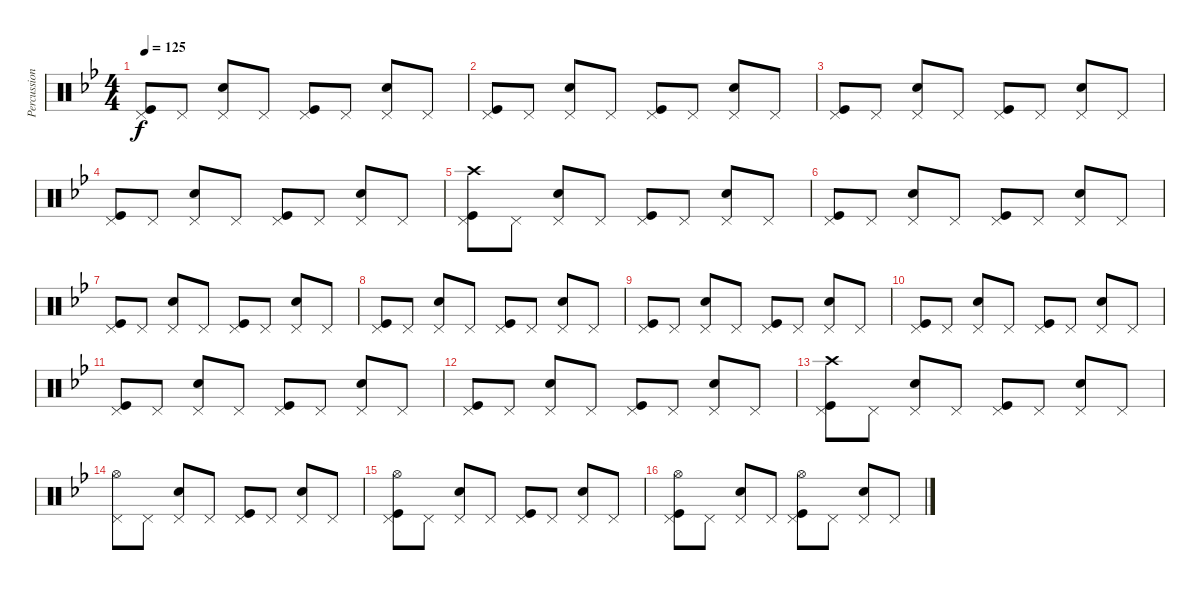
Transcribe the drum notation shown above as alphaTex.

\track ("Percussion" "Percussion") {instrument percussion}
\staff {score}
\articulation defaults
\ts (4 4)
\tempo 125
\clef neutral
\ks bb
("Kick (hit)" "Pedal Hi-Hat (hit)").8{dy f} "Pedal Hi-Hat (hit)".8 ("Snare (hit) 2" "Pedal Hi-Hat (hit)").8 "Pedal Hi-Hat (hit)".8 ("Kick (hit)" "Pedal Hi-Hat (hit)").8 "Pedal Hi-Hat (hit)".8 ("Snare (hit) 2" "Pedal Hi-Hat (hit)").8 "Pedal Hi-Hat (hit)".8 |
("Kick (hit)" "Pedal Hi-Hat (hit)").8 "Pedal Hi-Hat (hit)".8 ("Snare (hit) 2" "Pedal Hi-Hat (hit)").8 "Pedal Hi-Hat (hit)".8 ("Kick (hit)" "Pedal Hi-Hat (hit)").8 "Pedal Hi-Hat (hit)".8 ("Snare (hit) 2" "Pedal Hi-Hat (hit)").8 "Pedal Hi-Hat (hit)".8 |
("Kick (hit)" "Pedal Hi-Hat (hit)").8 "Pedal Hi-Hat (hit)".8 ("Snare (hit) 2" "Pedal Hi-Hat (hit)").8 "Pedal Hi-Hat (hit)".8 ("Kick (hit)" "Pedal Hi-Hat (hit)").8 "Pedal Hi-Hat (hit)".8 ("Snare (hit) 2" "Pedal Hi-Hat (hit)").8 "Pedal Hi-Hat (hit)".8 |
("Kick (hit)" "Pedal Hi-Hat (hit)").8 "Pedal Hi-Hat (hit)".8 ("Snare (hit) 2" "Pedal Hi-Hat (hit)").8 "Pedal Hi-Hat (hit)".8 ("Kick (hit)" "Pedal Hi-Hat (hit)").8 "Pedal Hi-Hat (hit)".8 ("Snare (hit) 2" "Pedal Hi-Hat (hit)").8 "Pedal Hi-Hat (hit)".8 |
("Crash high (hit)" "Kick (hit)" "Pedal Hi-Hat (hit)").8 "Pedal Hi-Hat (hit)".8 ("Snare (hit) 2" "Pedal Hi-Hat (hit)").8 "Pedal Hi-Hat (hit)".8 ("Kick (hit)" "Pedal Hi-Hat (hit)").8 "Pedal Hi-Hat (hit)".8 ("Snare (hit) 2" "Pedal Hi-Hat (hit)").8 "Pedal Hi-Hat (hit)".8 |
("Kick (hit)" "Pedal Hi-Hat (hit)").8 "Pedal Hi-Hat (hit)".8 ("Snare (hit) 2" "Pedal Hi-Hat (hit)").8 "Pedal Hi-Hat (hit)".8 ("Kick (hit)" "Pedal Hi-Hat (hit)").8 "Pedal Hi-Hat (hit)".8 ("Snare (hit) 2" "Pedal Hi-Hat (hit)").8 "Pedal Hi-Hat (hit)".8 |
("Kick (hit)" "Pedal Hi-Hat (hit)").8 "Pedal Hi-Hat (hit)".8 ("Snare (hit) 2" "Pedal Hi-Hat (hit)").8 "Pedal Hi-Hat (hit)".8 ("Kick (hit)" "Pedal Hi-Hat (hit)").8 "Pedal Hi-Hat (hit)".8 ("Snare (hit) 2" "Pedal Hi-Hat (hit)").8 "Pedal Hi-Hat (hit)".8 |
("Kick (hit)" "Pedal Hi-Hat (hit)").8 "Pedal Hi-Hat (hit)".8 ("Snare (hit) 2" "Pedal Hi-Hat (hit)").8 "Pedal Hi-Hat (hit)".8 ("Kick (hit)" "Pedal Hi-Hat (hit)").8 "Pedal Hi-Hat (hit)".8 ("Snare (hit) 2" "Pedal Hi-Hat (hit)").8 "Pedal Hi-Hat (hit)".8 |
("Kick (hit)" "Pedal Hi-Hat (hit)").8 "Pedal Hi-Hat (hit)".8 ("Snare (hit) 2" "Pedal Hi-Hat (hit)").8 "Pedal Hi-Hat (hit)".8 ("Kick (hit)" "Pedal Hi-Hat (hit)").8 "Pedal Hi-Hat (hit)".8 ("Snare (hit) 2" "Pedal Hi-Hat (hit)").8 "Pedal Hi-Hat (hit)".8 |
("Kick (hit)" "Pedal Hi-Hat (hit)").8 "Pedal Hi-Hat (hit)".8 ("Snare (hit) 2" "Pedal Hi-Hat (hit)").8 "Pedal Hi-Hat (hit)".8 ("Kick (hit)" "Pedal Hi-Hat (hit)").8 "Pedal Hi-Hat (hit)".8 ("Snare (hit) 2" "Pedal Hi-Hat (hit)").8 "Pedal Hi-Hat (hit)".8 |
("Kick (hit)" "Pedal Hi-Hat (hit)").8 "Pedal Hi-Hat (hit)".8 ("Snare (hit) 2" "Pedal Hi-Hat (hit)").8 "Pedal Hi-Hat (hit)".8 ("Kick (hit)" "Pedal Hi-Hat (hit)").8 "Pedal Hi-Hat (hit)".8 ("Snare (hit) 2" "Pedal Hi-Hat (hit)").8 "Pedal Hi-Hat (hit)".8 |
("Kick (hit)" "Pedal Hi-Hat (hit)").8 "Pedal Hi-Hat (hit)".8 ("Snare (hit) 2" "Pedal Hi-Hat (hit)").8 "Pedal Hi-Hat (hit)".8 ("Kick (hit)" "Pedal Hi-Hat (hit)").8 "Pedal Hi-Hat (hit)".8 ("Snare (hit) 2" "Pedal Hi-Hat (hit)").8 "Pedal Hi-Hat (hit)".8 |
("Crash high (hit)" "Kick (hit)" "Pedal Hi-Hat (hit)").8 "Pedal Hi-Hat (hit)".8 ("Snare (hit) 2" "Pedal Hi-Hat (hit)").8 "Pedal Hi-Hat (hit)".8 ("Kick (hit)" "Pedal Hi-Hat (hit)").8 "Pedal Hi-Hat (hit)".8 ("Snare (hit) 2" "Pedal Hi-Hat (hit)").8 "Pedal Hi-Hat (hit)".8 |
("Hi-Hat (open)" "Pedal Hi-Hat (hit)").8 "Pedal Hi-Hat (hit)".8 ("Snare (hit) 2" "Pedal Hi-Hat (hit)").8 "Pedal Hi-Hat (hit)".8 ("Kick (hit)" "Pedal Hi-Hat (hit)").8 "Pedal Hi-Hat (hit)".8 ("Snare (hit) 2" "Pedal Hi-Hat (hit)").8 "Pedal Hi-Hat (hit)".8 |
("Hi-Hat (open)" "Kick (hit)" "Pedal Hi-Hat (hit)").8 "Pedal Hi-Hat (hit)".8 ("Snare (hit) 2" "Pedal Hi-Hat (hit)").8 "Pedal Hi-Hat (hit)".8 ("Kick (hit)" "Pedal Hi-Hat (hit)").8 "Pedal Hi-Hat (hit)".8 ("Snare (hit) 2" "Pedal Hi-Hat (hit)").8 "Pedal Hi-Hat (hit)".8 |
("Hi-Hat (open)" "Kick (hit)" "Pedal Hi-Hat (hit)").8 "Pedal Hi-Hat (hit)".8 ("Snare (hit) 2" "Pedal Hi-Hat (hit)").8 "Pedal Hi-Hat (hit)".8 ("Hi-Hat (open)" "Kick (hit)" "Pedal Hi-Hat (hit)").8 "Pedal Hi-Hat (hit)".8 ("Snare (hit) 2" "Pedal Hi-Hat (hit)").8 "Pedal Hi-Hat (hit)".8
